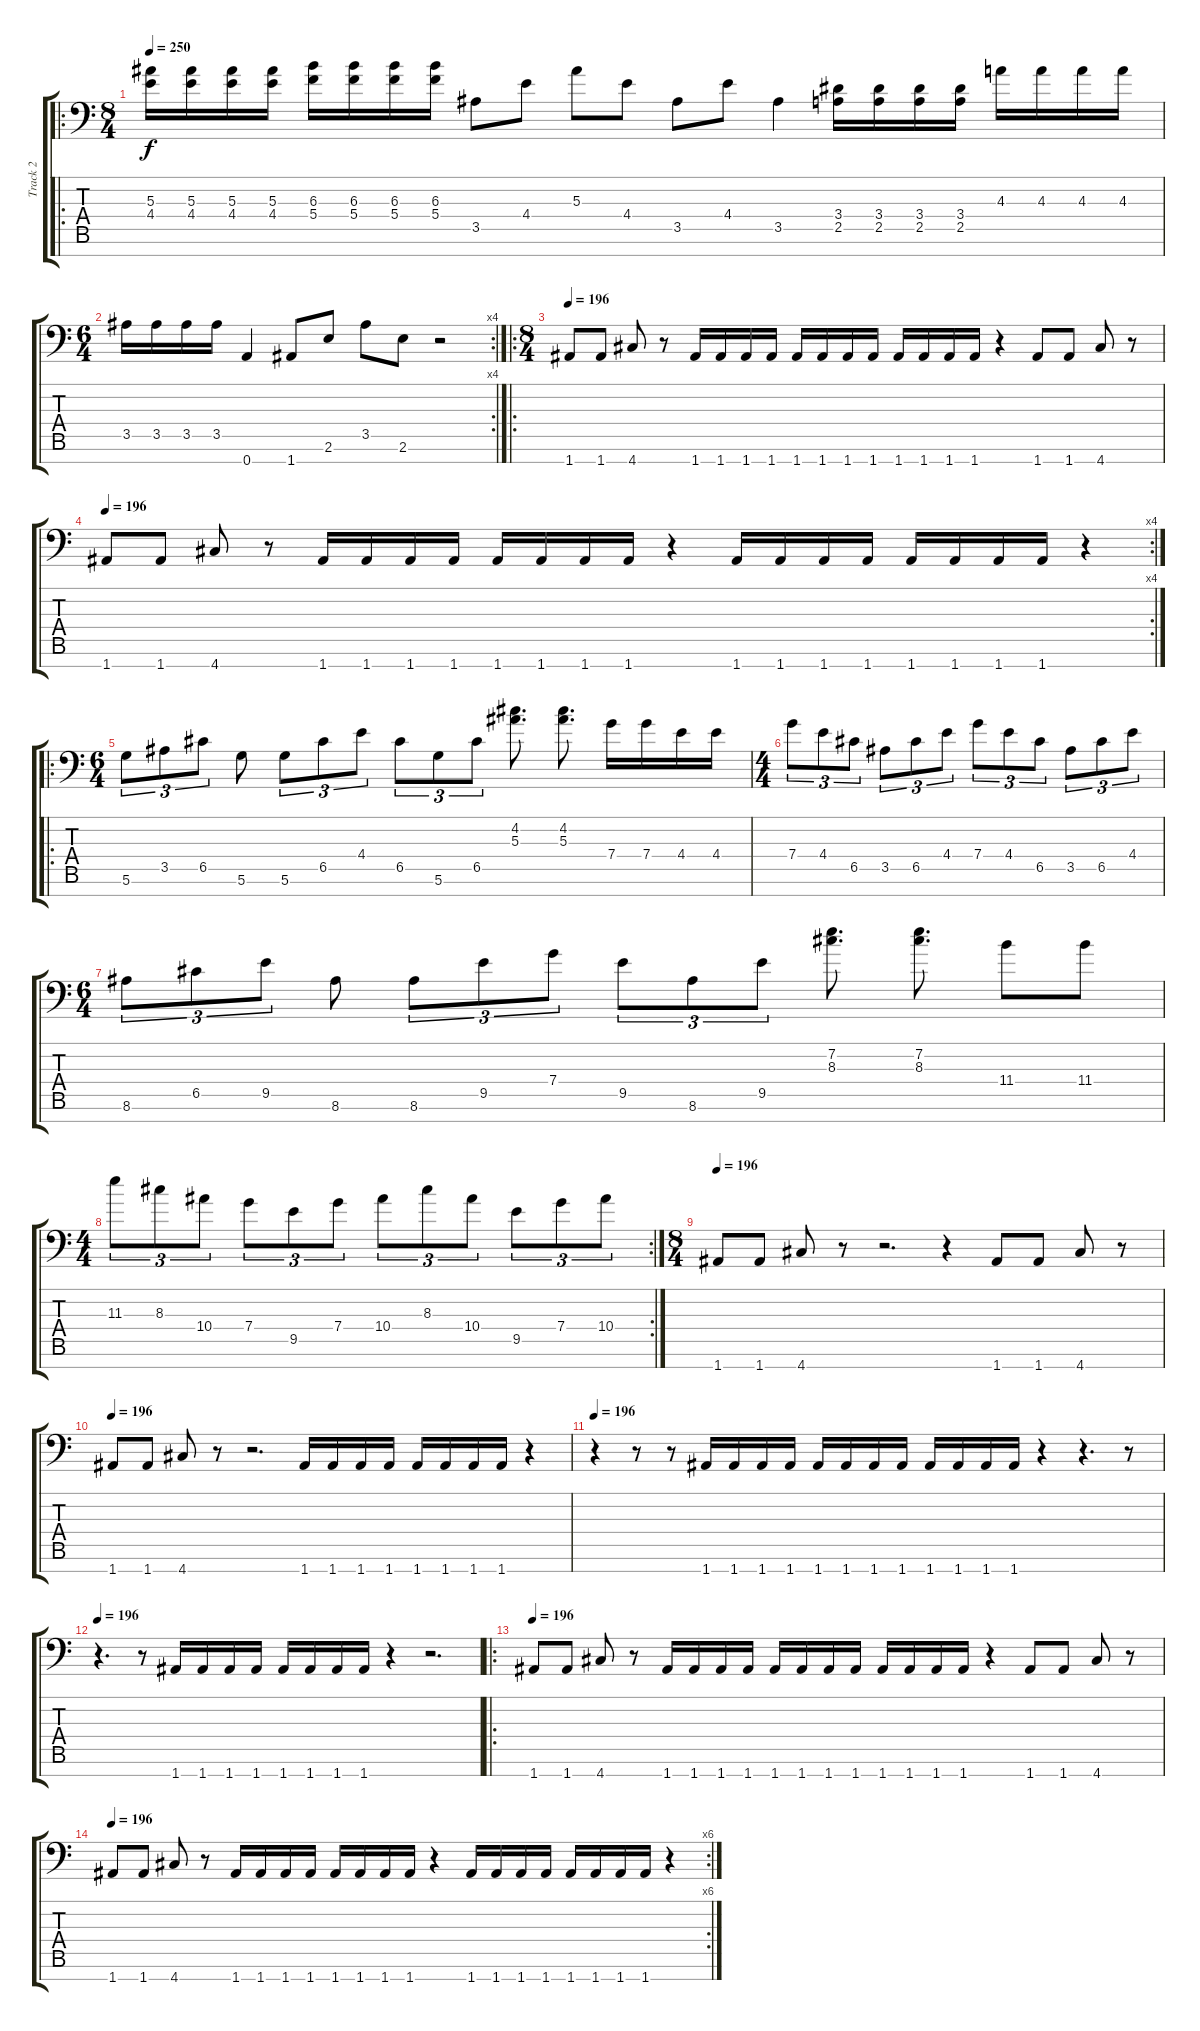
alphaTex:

\track ("Track 2" "Track 2") {instrument distortionguitar}
\staff {score tabs}
\tuning (D4 A3 F3 C3 G2 D2 A1) {hide}
\ro
\ts (8 4)
\tempo 250
\clef f4
\ks c
(5.3 4.4).16{dy f} (5.3 4.4).16 (5.3 4.4).16 (5.3 4.4).16 (6.3 5.4).16 (6.3 5.4).16 (6.3 5.4).16 (6.3 5.4).16 3.5.8 4.4.8 5.3.8 4.4.8 3.5.8 4.4.8 3.5.4 (3.4 2.5).16 (3.4 2.5).16 (3.4 2.5).16 (3.4 2.5).16 4.3.16 4.3.16 4.3.16 4.3.16 |
\rc 4
\ts (6 4)
3.5.16 3.5.16 3.5.16 3.5.16 0.7.4 1.7.8 2.6.8 3.5.8 2.6.8 r.2 |
\ro
\ts (8 4)
\tempo 196
1.7.8 1.7.8 4.7.8 r.8 1.7.16 1.7.16 1.7.16 1.7.16 1.7.16 1.7.16 1.7.16 1.7.16 1.7.16 1.7.16 1.7.16 1.7.16 r.4 1.7.8 1.7.8 4.7.8 r.8 |
\rc 4
\tempo 196
1.7.8 1.7.8 4.7.8 r.8 1.7.16 1.7.16 1.7.16 1.7.16 1.7.16 1.7.16 1.7.16 1.7.16 r.4 1.7.16 1.7.16 1.7.16 1.7.16 1.7.16 1.7.16 1.7.16 1.7.16 r.4 |
\ro
\ts (6 4)
5.6.8{tu (3 2)} 3.5.8{tu (3 2)} 6.5.8{tu (3 2)} 5.6.8 5.6.8{tu (3 2)} 6.5.8{tu (3 2)} 4.4.8{tu (3 2)} 6.5.8{tu (3 2)} 5.6.8{tu (3 2)} 6.5.8{tu (3 2)} (4.2 5.3).8{d} (4.2 5.3).8{d} 7.4.16 7.4.16 4.4.16 4.4.16 |
\ts (4 4)
7.4.8{tu (3 2)} 4.4.8{tu (3 2)} 6.5.8{tu (3 2)} 3.5.8{tu (3 2)} 6.5.8{tu (3 2)} 4.4.8{tu (3 2)} 7.4.8{tu (3 2)} 4.4.8{tu (3 2)} 6.5.8{tu (3 2)} 3.5.8{tu (3 2)} 6.5.8{tu (3 2)} 4.4.8{tu (3 2)} |
\ts (6 4)
8.6.8{tu (3 2)} 6.5.8{tu (3 2)} 9.5.8{tu (3 2)} 8.6.8 8.6.8{tu (3 2)} 9.5.8{tu (3 2)} 7.4.8{tu (3 2)} 9.5.8{tu (3 2)} 8.6.8{tu (3 2)} 9.5.8{tu (3 2)} (7.2 8.3).8{d} (7.2 8.3).8{d} 11.4.8 11.4.8 |
\rc 2
\ts (4 4)
11.3.8{tu (3 2)} 8.3.8{tu (3 2)} 10.4.8{tu (3 2)} 7.4.8{tu (3 2)} 9.5.8{tu (3 2)} 7.4.8{tu (3 2)} 10.4.8{tu (3 2)} 8.3.8{tu (3 2)} 10.4.8{tu (3 2)} 9.5.8{tu (3 2)} 7.4.8{tu (3 2)} 10.4.8{tu (3 2)} |
\ts (8 4)
\tempo 196
1.7.8 1.7.8 4.7.8 r.8 r.2{d} r.4 1.7.8 1.7.8 4.7.8 r.8 |
\tempo 196
1.7.8 1.7.8 4.7.8 r.8 r.2{d} 1.7.16 1.7.16 1.7.16 1.7.16 1.7.16 1.7.16 1.7.16 1.7.16 r.4 |
\tempo 196
r.4 r.8 r.8 1.7.16 1.7.16 1.7.16 1.7.16 1.7.16 1.7.16 1.7.16 1.7.16 1.7.16 1.7.16 1.7.16 1.7.16 r.4 r.4{d} r.8 |
\tempo 196
r.4{d} r.8 1.7.16 1.7.16 1.7.16 1.7.16 1.7.16 1.7.16 1.7.16 1.7.16 r.4 r.2{d} |
\ro
\tempo 196
1.7.8 1.7.8 4.7.8 r.8 1.7.16 1.7.16 1.7.16 1.7.16 1.7.16 1.7.16 1.7.16 1.7.16 1.7.16 1.7.16 1.7.16 1.7.16 r.4 1.7.8 1.7.8 4.7.8 r.8 |
\rc 6
\tempo 196
1.7.8 1.7.8 4.7.8 r.8 1.7.16 1.7.16 1.7.16 1.7.16 1.7.16 1.7.16 1.7.16 1.7.16 r.4 1.7.16 1.7.16 1.7.16 1.7.16 1.7.16 1.7.16 1.7.16 1.7.16 r.4
